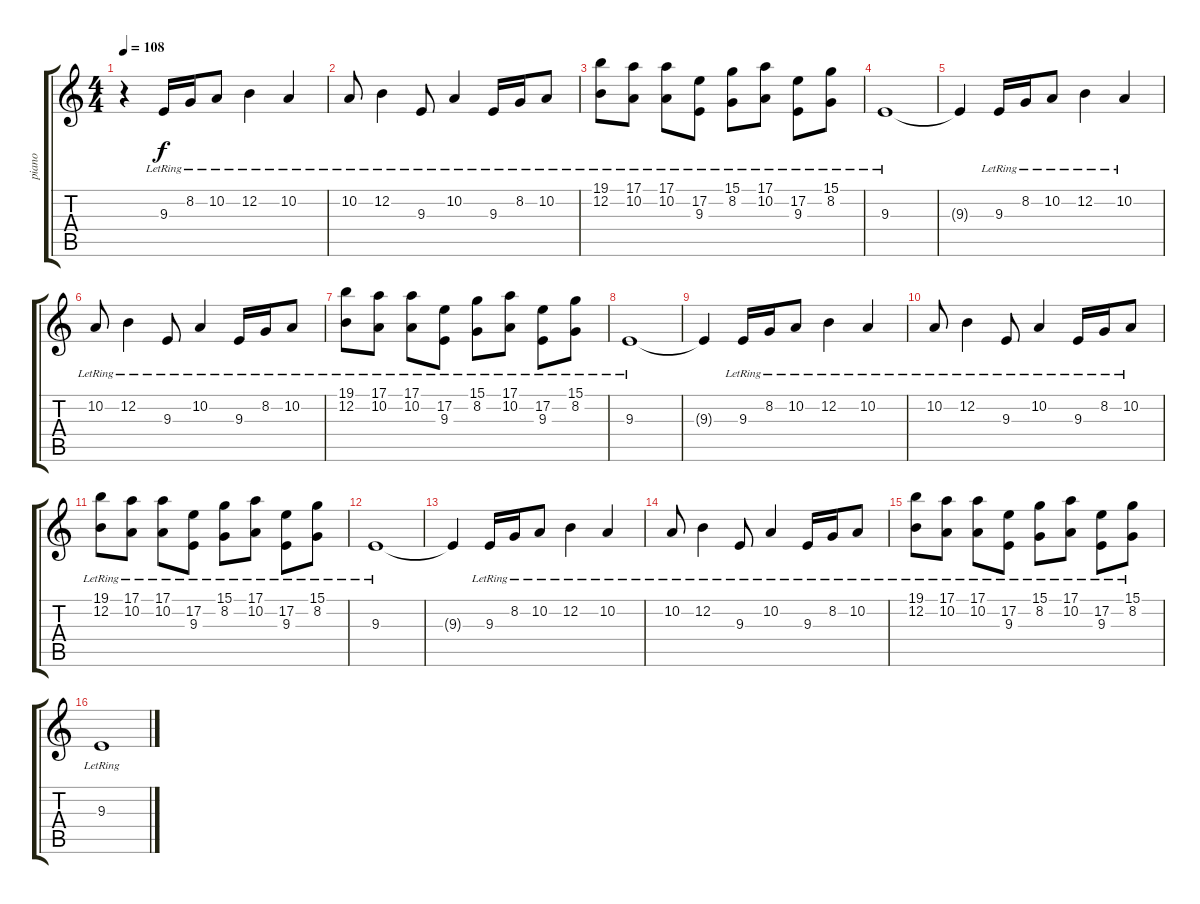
\track ("piano" "piano") {instrument electricgrandpiano}
\staff {score tabs}
\tuning (E4 B3 G3 D3 A2 E2) {hide}
\ts (4 4)
\tempo 108
\clef g2
\ks c
r.4{dy f} 9.3{lr}.16 8.2{lr}.16 10.2{lr}.8 12.2{lr}.4 10.2{lr}.4 |
10.2{lr}.8 12.2{lr}.4 9.3{lr}.8 10.2{lr}.4 9.3{lr}.16 8.2{lr}.16 10.2{lr}.8 |
(19.1{lr} 12.2{lr}).8 (17.1{lr} 10.2{lr}).8 (17.1{lr} 10.2{lr}).8 (17.2{lr} 9.3{lr}).8 (15.1{lr} 8.2{lr}).8 (17.1{lr} 10.2{lr}).8 (17.2{lr} 9.3{lr}).8 (15.1{lr} 8.2{lr}).8 |
9.3{lr}.1 |
9.3{t}.4 9.3{lr}.16 8.2{lr}.16 10.2{lr}.8 12.2{lr}.4 10.2{lr}.4 |
10.2{lr}.8 12.2{lr}.4 9.3{lr}.8 10.2{lr}.4 9.3{lr}.16 8.2{lr}.16 10.2{lr}.8 |
(19.1{lr} 12.2{lr}).8 (17.1{lr} 10.2{lr}).8 (17.1{lr} 10.2{lr}).8 (17.2{lr} 9.3{lr}).8 (15.1{lr} 8.2{lr}).8 (17.1{lr} 10.2{lr}).8 (17.2{lr} 9.3{lr}).8 (15.1{lr} 8.2{lr}).8 |
9.3{lr}.1 |
9.3{t}.4 9.3{lr}.16 8.2{lr}.16 10.2{lr}.8 12.2{lr}.4 10.2{lr}.4 |
10.2{lr}.8 12.2{lr}.4 9.3{lr}.8 10.2{lr}.4 9.3{lr}.16 8.2{lr}.16 10.2{lr}.8 |
(19.1{lr} 12.2{lr}).8 (17.1{lr} 10.2{lr}).8 (17.1{lr} 10.2{lr}).8 (17.2{lr} 9.3{lr}).8 (15.1{lr} 8.2{lr}).8 (17.1{lr} 10.2{lr}).8 (17.2{lr} 9.3{lr}).8 (15.1{lr} 8.2{lr}).8 |
9.3{lr}.1 |
9.3{t}.4 9.3{lr}.16 8.2{lr}.16 10.2{lr}.8 12.2{lr}.4 10.2{lr}.4 |
10.2{lr}.8 12.2{lr}.4 9.3{lr}.8 10.2{lr}.4 9.3{lr}.16 8.2{lr}.16 10.2{lr}.8 |
(19.1{lr} 12.2{lr}).8 (17.1{lr} 10.2{lr}).8 (17.1{lr} 10.2{lr}).8 (17.2{lr} 9.3{lr}).8 (15.1{lr} 8.2{lr}).8 (17.1{lr} 10.2{lr}).8 (17.2{lr} 9.3{lr}).8 (15.1{lr} 8.2{lr}).8 |
9.3{lr}.1
